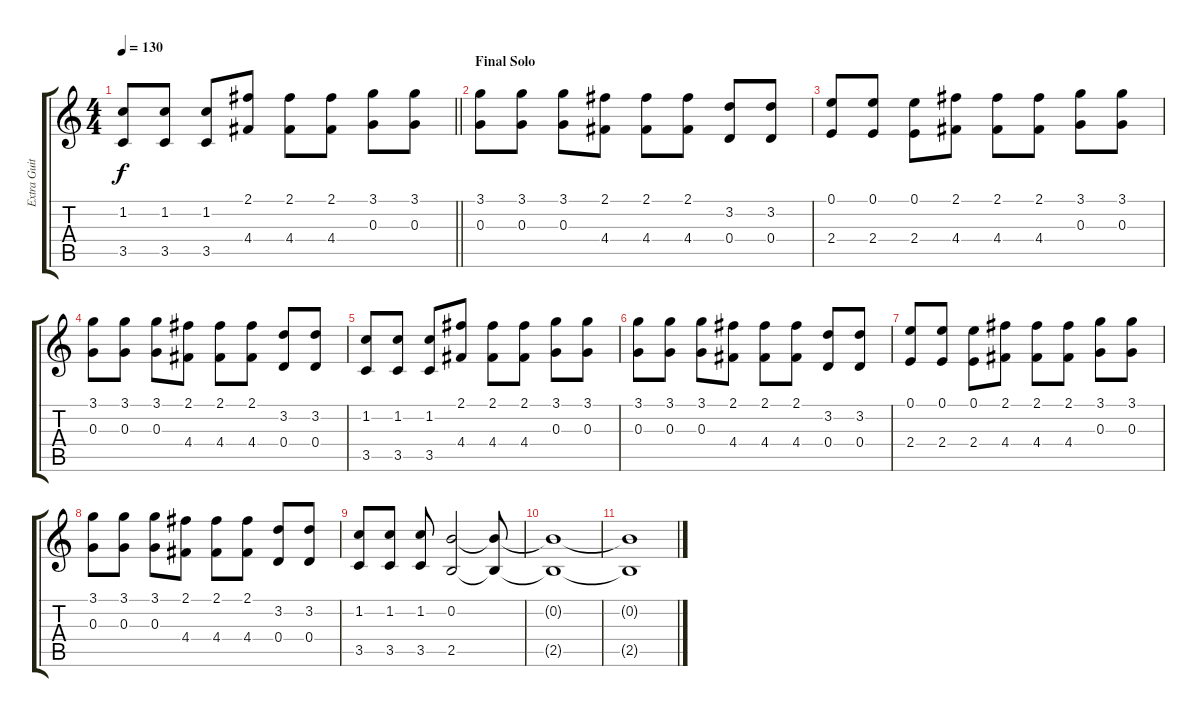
\track ("Extra Guitar" "Extra Guit") {instrument overdrivenguitar}
\staff {score tabs}
\tuning (E4 B3 G3 D3 A2 E2) {hide}
\ts (4 4)
\tempo 130
\clef g2
\barLineRight lightlight
\ks c
(1.2 3.5).8{dy f} (1.2 3.5).8 (1.2 3.5).8 (2.1 4.4).8 (2.1 4.4).8 (2.1 4.4).8 (3.1 0.3).8 (3.1 0.3).8 |
\section ("" "Final Solo")
(3.1 0.3).8{volume 13 instrument overdrivenguitar} (3.1 0.3).8 (3.1 0.3).8 (2.1 4.4).8 (2.1 4.4).8 (2.1 4.4).8 (3.2 0.4).8 (3.2 0.4).8 |
(0.1 2.4).8 (0.1 2.4).8 (0.1 2.4).8 (2.1 4.4).8 (2.1 4.4).8 (2.1 4.4).8 (3.1 0.3).8 (3.1 0.3).8 |
(3.1 0.3).8 (3.1 0.3).8 (3.1 0.3).8 (2.1 4.4).8 (2.1 4.4).8 (2.1 4.4).8 (3.2 0.4).8 (3.2 0.4).8 |
(1.2 3.5).8 (1.2 3.5).8 (1.2 3.5).8 (2.1 4.4).8 (2.1 4.4).8 (2.1 4.4).8 (3.1 0.3).8 (3.1 0.3).8 |
(3.1 0.3).8 (3.1 0.3).8 (3.1 0.3).8 (2.1 4.4).8 (2.1 4.4).8 (2.1 4.4).8 (3.2 0.4).8 (3.2 0.4).8 |
(0.1 2.4).8 (0.1 2.4).8 (0.1 2.4).8 (2.1 4.4).8 (2.1 4.4).8 (2.1 4.4).8 (3.1 0.3).8 (3.1 0.3).8 |
(3.1 0.3).8{volume 8} (3.1 0.3).8 (3.1 0.3).8 (2.1 4.4).8 (2.1 4.4).8 (2.1 4.4).8 (3.2 0.4).8 (3.2 0.4).8 |
(1.2 3.5).8 (1.2 3.5).8 (1.2 3.5).8 (0.2 2.5).2 (0.2{t} 2.5{t}).8 |
(0.2{t} 2.5{t}).1 |
(0.2{t} 2.5{t}).1
